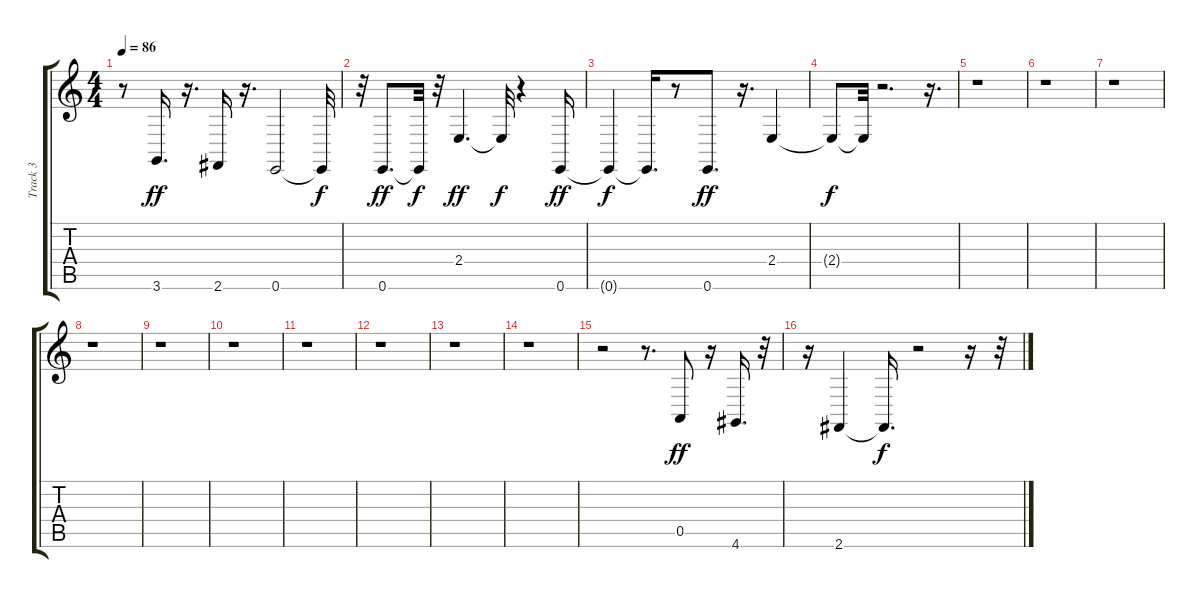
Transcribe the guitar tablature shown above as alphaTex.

\track ("Track 3" "Track 3") {instrument stringensemble1}
\staff {score tabs}
\tuning (E4 B3 G3 D3 A2 E2) {hide}
\ts (4 4)
\tempo 86
\clef g2
\ks c
r.8{dy f} 3.6.16{d dy ff} r.16{d} 2.6.16 r.16{d} 0.6.2 0.6{t}.32{dy f} |
r.32 0.6.8{d dy ff} 0.6{t}.32{dy f} r.32 2.4.4{d dy ff} 2.4{t}.32{dy f} r.4 0.6.16{dy ff} |
0.6{t}.4{dy f} 0.6{t}.16{d} r.8 0.6.8{d dy ff} r.16{d} 2.4.4 |
2.4{t}.8{dy f} 2.4{t}.32 r.2{d} r.16{d} |
r.1 |
r.1 |
r.1 |
r.1 |
r.1 |
r.1 |
r.1 |
r.1 |
r.1 |
r.1 |
r.2 r.8{d} 0.5.8{dy ff} r.16 4.6.16{d} r.32 |
r.16 2.6.4 2.6{t}.16{d dy f} r.2 r.16 r.32
